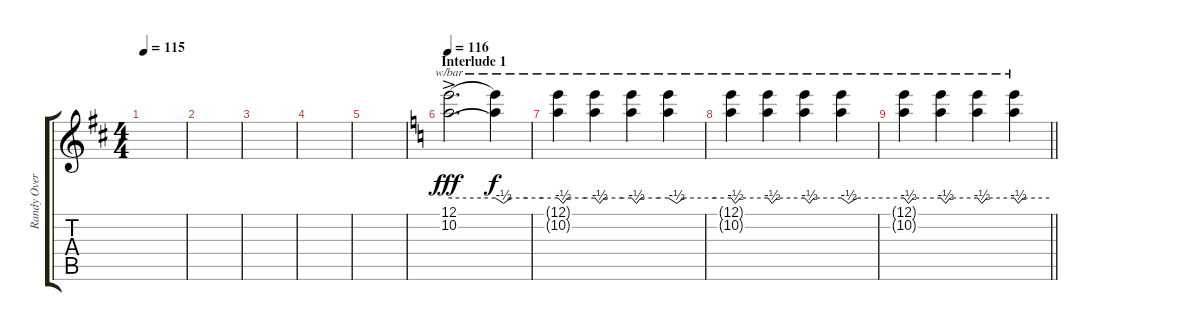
\track ("Randy Overtones" "Randy Over") {instrument overdrivenguitar}
\staff {score tabs}
\tuning (E4 B3 G3 D3 A2 E2) {hide}
\ts (4 4)
\tempo 115
\clef g2
\ks d
|
|
|
|
|
\section ("" "Interlude 1")
\tempo 116
\ks c
(12.1{ac} 10.2).2{d tbe (hold default 0 0 60 0) dy fff volume 16} (12.1{t} 10.2{t}).4{tbe (custom default 0 0 8 -2 15 0 30 0 45 0 60 0) dy f} |
(12.1{t} 10.2{t}).4{tbe (custom default 0 0 8 -2 15 0 45 0 60 0)} (12.1{t} 10.2{t}).4{tbe (custom default 0 0 8 -2 15 0 45 0 60 0)} (12.1{t} 10.2{t}).4{tbe (custom default 0 0 8 -2 15 0 45 0 60 0)} (12.1{t} 10.2{t}).4{tbe (custom default 0 0 8 -2 15 0 45 0 60 0)} |
(12.1{t} 10.2{t}).4{tbe (custom default 0 0 7 -2 15 0 60 0)} (12.1{t} 10.2{t}).4{tbe (custom default 0 0 7 -2 15 0 60 0)} (12.1{t} 10.2{t}).4{tbe (custom default 0 0 8 -2 15 0 60 0)} (12.1{t} 10.2{t}).4{tbe (custom default 0 0 7 -2 15 0 60 0)} |
\barLineRight lightlight
(12.1{t} 10.2{t}).4{tbe (custom default 0 0 7 -2 15 0 60 0)} (12.1{t} 10.2{t}).4{tbe (custom default 0 0 8 -2 15 0 60 0)} (12.1{t} 10.2{t}).4{tbe (custom default 0 0 7 -2 15 0 60 0)} (12.1{t} 10.2{t}).4{tbe (custom default 0 0 7 -2 15 0 60 0)}
